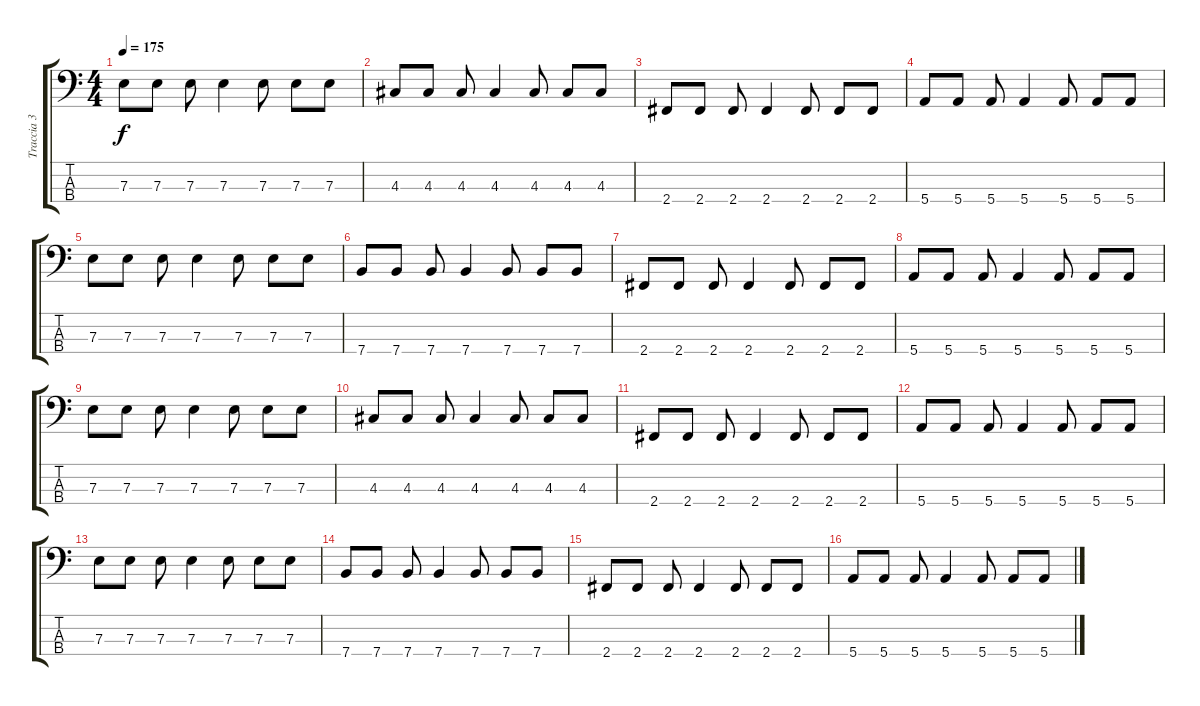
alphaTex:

\track ("Traccia 3" "Traccia 3") {instrument electricbassfinger}
\staff {score tabs}
\tuning (G2 D2 A1 E1) {hide}
\ts (4 4)
\tempo 175
\clef f4
\ks c
7.3.8{dy f} 7.3.8 7.3.8 7.3.4 7.3.8 7.3.8 7.3.8 |
4.3.8 4.3.8 4.3.8 4.3.4 4.3.8 4.3.8 4.3.8 |
2.4.8 2.4.8 2.4.8 2.4.4 2.4.8 2.4.8 2.4.8 |
5.4.8 5.4.8 5.4.8 5.4.4 5.4.8 5.4.8 5.4.8 |
7.3.8 7.3.8 7.3.8 7.3.4 7.3.8 7.3.8 7.3.8 |
7.4.8 7.4.8 7.4.8 7.4.4 7.4.8 7.4.8 7.4.8 |
2.4.8 2.4.8 2.4.8 2.4.4 2.4.8 2.4.8 2.4.8 |
5.4.8 5.4.8 5.4.8 5.4.4 5.4.8 5.4.8 5.4.8 |
7.3.8 7.3.8 7.3.8 7.3.4 7.3.8 7.3.8 7.3.8 |
4.3.8 4.3.8 4.3.8 4.3.4 4.3.8 4.3.8 4.3.8 |
2.4.8 2.4.8 2.4.8 2.4.4 2.4.8 2.4.8 2.4.8 |
5.4.8 5.4.8 5.4.8 5.4.4 5.4.8 5.4.8 5.4.8 |
7.3.8 7.3.8 7.3.8 7.3.4 7.3.8 7.3.8 7.3.8 |
7.4.8 7.4.8 7.4.8 7.4.4 7.4.8 7.4.8 7.4.8 |
2.4.8 2.4.8 2.4.8 2.4.4 2.4.8 2.4.8 2.4.8 |
5.4.8 5.4.8 5.4.8 5.4.4 5.4.8 5.4.8 5.4.8
